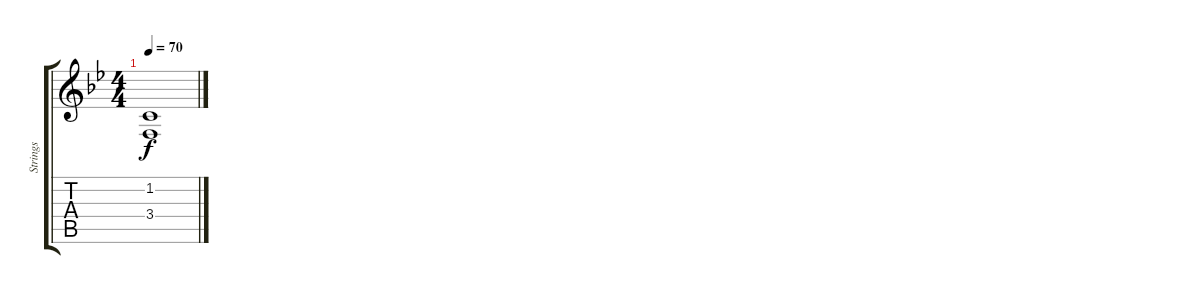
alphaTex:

\track ("Strings" "Strings") {instrument stringensemble2}
\staff {score tabs}
\tuning (E4 B3 G3 D3 A2 E2) {hide}
\ts (4 4)
\tempo 70
\clef g2
\ks bb
(1.2{t} 3.4{t}).1{dy f}
